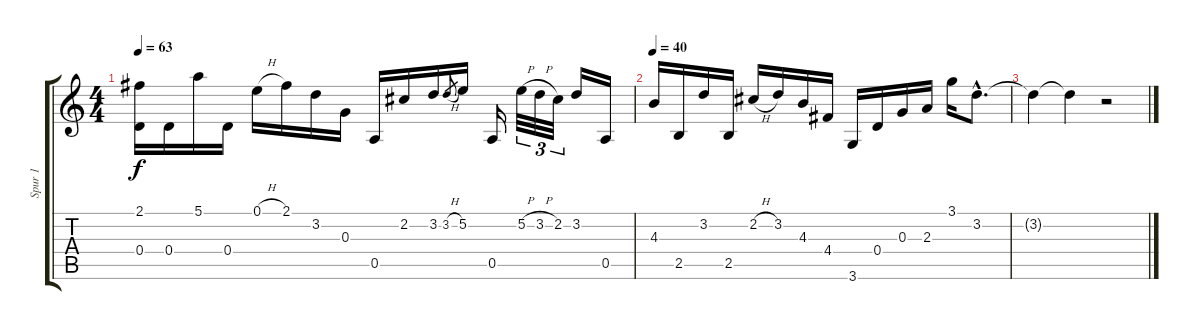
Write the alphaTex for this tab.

\track ("Spur 1" "Spur 1") {instrument acousticguitarsteel}
\staff {score tabs}
\tuning (E4 B3 G3 D3 A2 E2) {hide}
\ts (4 4)
\tempo 63
\clef g2
\ks c
(2.1 0.4).16{dy f} 0.4.16 5.1.16 0.4.16 0.1{h}.16 2.1.16 3.2.16 0.3.16 0.5.16 2.2.16 3.2.16 3.2{h}.8{gr} 5.2.16 0.5.16 5.2{h}.32{tu (3 2)} 3.2{h}.32{tu (3 2)} 2.2.32{tu (3 2)} 3.2.16 0.5.16 |
\tempo 40
4.3.16 2.5.16 3.2.16 2.5.16 2.2{h}.16 3.2.16 4.3.16 4.4.16 3.6.16 0.4.16 0.3.16 2.3.16 3.1.16 3.2{hac}.8{d} |
3.2{t}.4 3.2{t}.4 r.2
